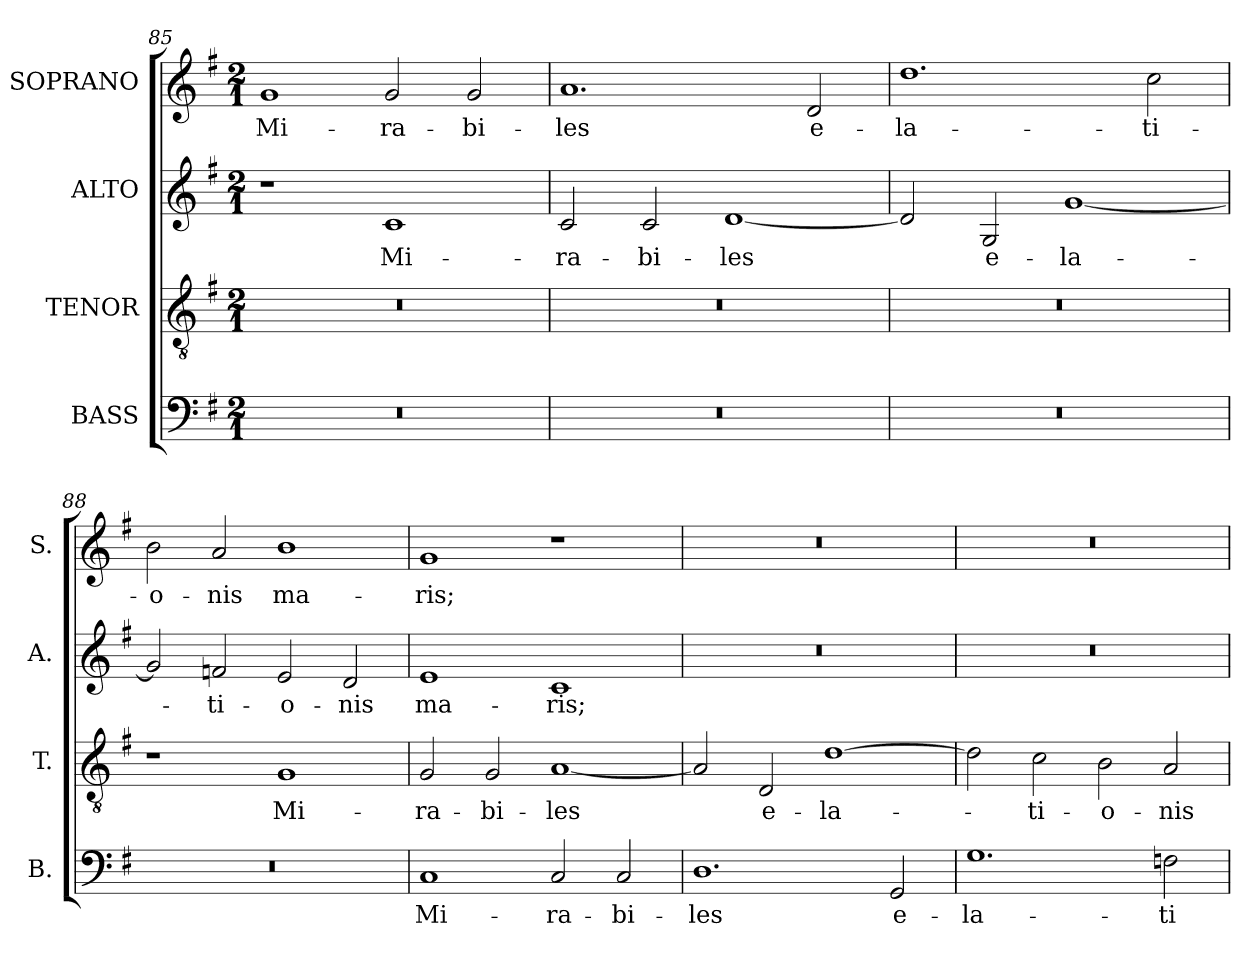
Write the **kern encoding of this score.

**kern	**text	**kern	**text	**kern	**text	**kern	**text
*part4	*part4	*part3	*part3	*part2	*part2	*part1	*part1
*staff4	*staff4	*staff3	*staff3	*staff2	*staff2	*staff1	*staff1
*I"BASS	*	*I"TENOR	*	*I"ALTO	*	*I"SOPRANO	*
*I'B.	*	*I'T.	*	*I'A.	*	*I'S.	*
*clefF4	*	*clefGv2	*	*clefG2	*	*clefG2	*
*	*	*ITrd7c12	*	*	*	*	*
*k[f#]	*	*k[f#]	*	*k[f#]	*	*k[f#]	*
*G:	*	*G:	*	*G:	*	*G:	*
*M2/1	*	*M2/1	*	*M2/1	*	*M2/1	*
=85	=85	=85	=85	=85	=85	=85	=85
!LO:N:vis=1	!	!LO:N:vis=1	!	!	!	!	!
!	!	!	!	!	!	!	!LO:LY:b:color=#000000
0r	.	0r	.	1r	.	1gi	Mi-
!	!	!	!	!	!LO:LY:b:color=#000000	!	!
!	!	!	!	!	!	!	!LO:LY:b:color=#000000
.	.	.	.	1ci	Mi-	2gi/	-ra-
!	!	!	!	!	!	!	!LO:LY:b:color=#000000
.	.	.	.	.	.	2gi/	-bi-
=86	=86	=86	=86	=86	=86	=86	=86
!LO:N:vis=1	!	!LO:N:vis=1	!	!	!	!	!
!	!	!	!	!	!LO:LY:b:color=#000000	!	!
!	!	!	!	!	!	!	!LO:LY:b:color=#000000
0r	.	0r	.	2ci/	-ra-	1.ai	-les
!	!	!	!	!	!LO:LY:b:color=#000000	!	!
.	.	.	.	2ci/	-bi-	.	.
!	!	!	!	!	!LO:LY:b:color=#000000	!	!
.	.	.	.	[1di	-les	.	.
!	!	!	!	!	!	!	!LO:LY:b:color=#000000
.	.	.	.	.	.	2di/	e-
=87	=87	=87	=87	=87	=87	=87	=87
!LO:N:vis=1	!	!LO:N:vis=1	!	!	!	!	!
!	!	!	!	!	!	!	!LO:LY:b:color=#000000
0r	.	0r	.	2di/]	.	1.ddi	-la-
!	!	!	!	!	!LO:LY:b:color=#000000	!	!
.	.	.	.	2Gi/	e-	.	.
!	!	!	!	!	!LO:LY:b:color=#000000	!	!
.	.	.	.	[1gi	-la-	.	.
!	!	!	!	!	!	!	!LO:LY:b:color=#000000
.	.	.	.	.	.	2cci\	-ti-
=88	=88	=88	=88	=88	=88	=88	=88
!LO:N:vis=1	!	!	!	!	!	!	!
!	!	!	!	!	!	!	!LO:LY:b:color=#000000
0r	.	1r	.	2gi/]	.	2bi\	-o-
!	!	!	!	!	!LO:LY:b:color=#000000	!	!
!	!	!	!	!	!	!	!LO:LY:b:color=#000000
.	.	.	.	2fni/	-ti-	2ai/	-nis
!	!	!	!LO:LY:b:color=#000000	!	!	!	!
!	!	!	!	!	!LO:LY:b:color=#000000	!	!
!	!	!	!	!	!	!	!LO:LY:b:color=#000000
.	.	1GGi	Mi-	2ei/	-o-	1bi	ma-
!	!	!	!	!	!LO:LY:b:color=#000000	!	!
.	.	.	.	2di/	-nis	.	.
=89	=89	=89	=89	=89	=89	=89	=89
!	!LO:LY:b:color=#000000	!	!	!	!	!	!
!	!	!	!LO:LY:b:color=#000000	!	!	!	!
!	!	!	!	!	!LO:LY:b:color=#000000	!	!
!	!	!	!	!	!	!	!LO:LY:b:color=#000000
1Ci	Mi-	2GGi/	-ra-	1ei	ma-	1gi	-ris;
!	!	!	!LO:LY:b:color=#000000	!	!	!	!
.	.	2GGi/	-bi-	.	.	.	.
!	!LO:LY:b:color=#000000	!	!	!	!	!	!
!	!	!	!LO:LY:b:color=#000000	!	!	!	!
!	!	!	!	!	!LO:LY:b:color=#000000	!	!
2Ci/	-ra-	[1AAi	-les	1ci	-ris;	1r	.
!	!LO:LY:b:color=#000000	!	!	!	!	!	!
2Ci/	-bi-	.	.	.	.	.	.
=90	=90	=90	=90	=90	=90	=90	=90
!	!LO:LY:b:color=#000000	!	!	!LO:N:vis=1	!	!LO:N:vis=1	!
1.Di	-les	2AAi/]	.	0r	.	0r	.
!	!	!	!LO:LY:b:color=#000000	!	!	!	!
.	.	2DDi/	e-	.	.	.	.
!	!	!	!LO:LY:b:color=#000000	!	!	!	!
.	.	[1Di	-la-	.	.	.	.
!	!LO:LY:b:color=#000000	!	!	!	!	!	!
2GGi/	e-	.	.	.	.	.	.
=91	=91	=91	=91	=91	=91	=91	=91
!	!LO:LY:b:color=#000000	!	!	!LO:N:vis=1	!	!LO:N:vis=1	!
1.Gi	-la-	2Di\]	.	0r	.	0r	.
!	!	!	!LO:LY:b:color=#000000	!	!	!	!
.	.	2Ci\	-ti-	.	.	.	.
!	!	!	!LO:LY:b:color=#000000	!	!	!	!
.	.	2BBi\	-o-	.	.	.	.
!	!LO:LY:b:color=#000000	!	!	!	!	!	!
!	!	!	!LO:LY:b:color=#000000	!	!	!	!
2Fni\	-ti-	2AAi/	-nis	.	.	.	.
=	=	=	=	=	=	=	=
*-	*-	*-	*-	*-	*-	*-	*-
